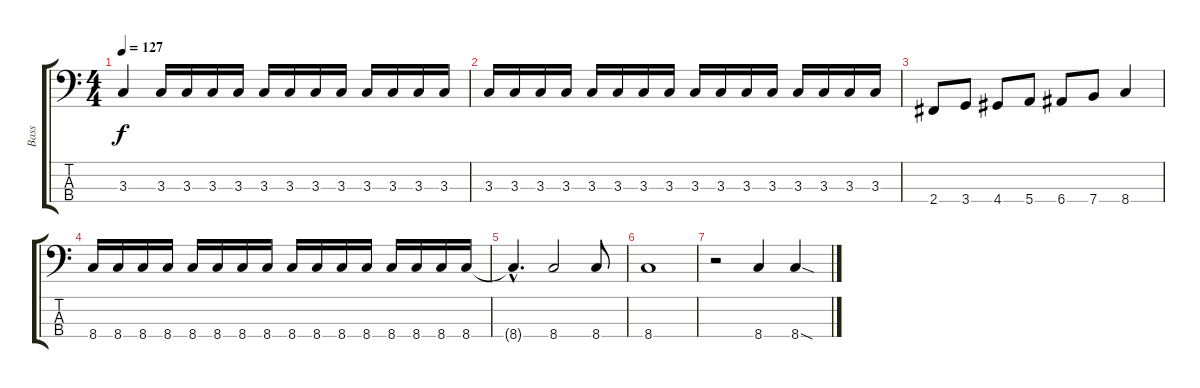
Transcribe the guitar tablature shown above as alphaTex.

\track ("Bass" "Bass") {instrument electricbassfinger}
\staff {score tabs}
\tuning (G2 D2 A1 E1) {hide}
\ts (4 4)
\tempo 127
\clef f4
\ks c
3.3.4{dy f} 3.3.16 3.3.16 3.3.16 3.3.16 3.3.16 3.3.16 3.3.16 3.3.16 3.3.16 3.3.16 3.3.16 3.3.16 |
3.3.16 3.3.16 3.3.16 3.3.16 3.3.16 3.3.16 3.3.16 3.3.16 3.3.16 3.3.16 3.3.16 3.3.16 3.3.16 3.3.16 3.3.16 3.3.16 |
2.4.8 3.4.8 4.4.8 5.4.8 6.4.8 7.4.8 8.4.4 |
8.4.16 8.4.16 8.4.16 8.4.16 8.4.16 8.4.16 8.4.16 8.4.16 8.4.16 8.4.16 8.4.16 8.4.16 8.4.16 8.4.16 8.4.16 8.4.16 |
8.4{hac t}.4{d} 8.4.2 8.4.8 |
8.4.1 |
r.2 8.4.4 8.4{sod}.4
